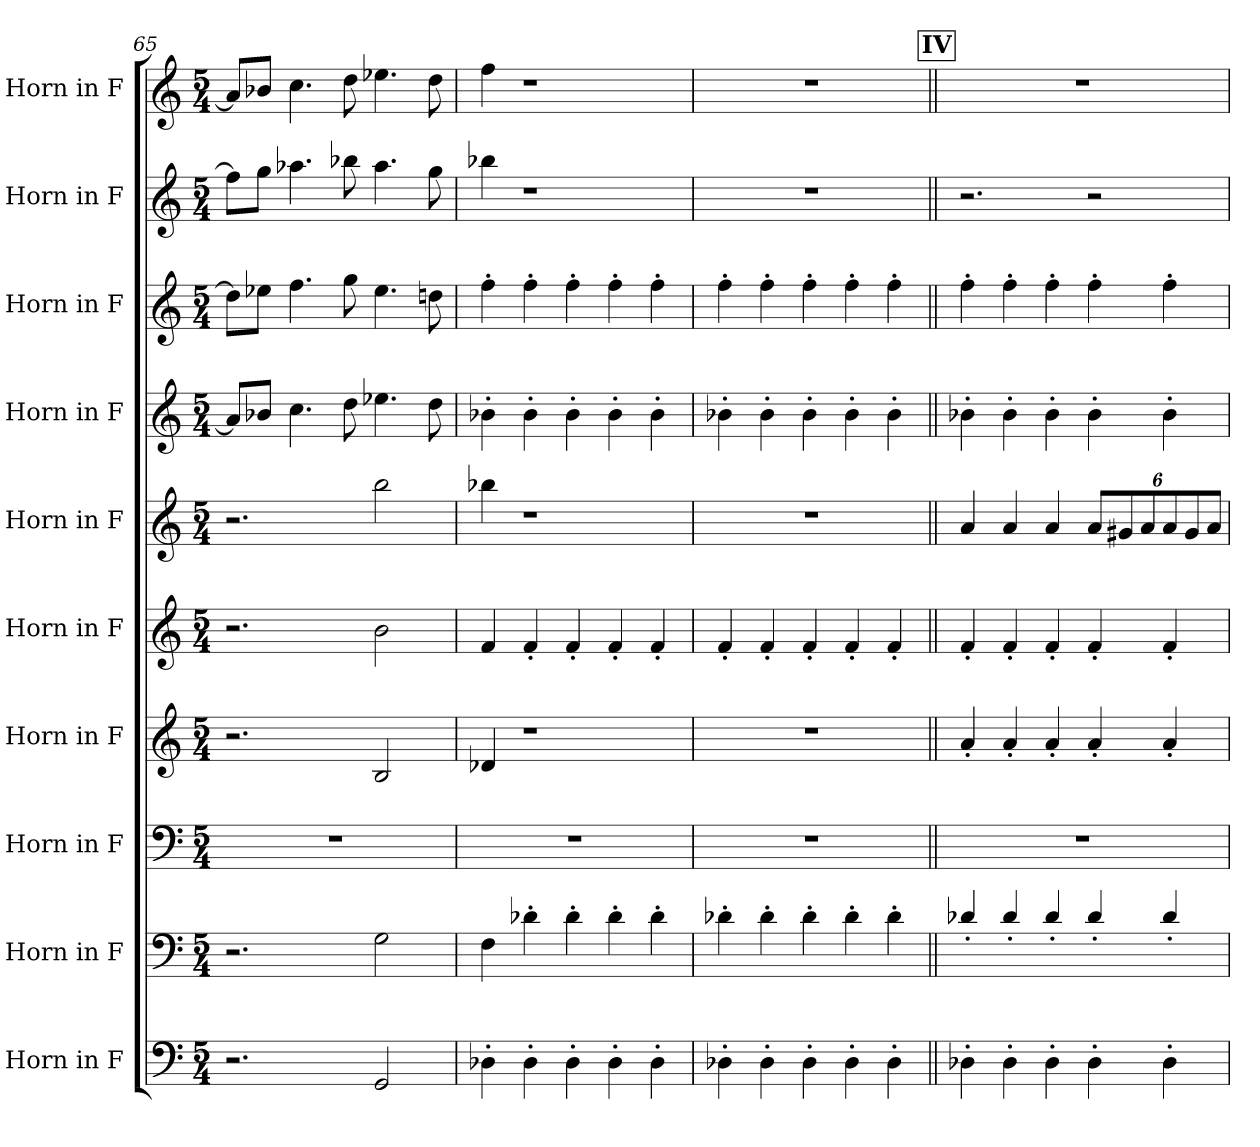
**kern	**kern	**kern	**kern	**kern	**kern	**kern	**kern	**kern	**kern
*part10	*part9	*part8	*part7	*part6	*part5	*part4	*part3	*part2	*part1
*staff10	*staff9	*staff8	*staff7	*staff6	*staff5	*staff4	*staff3	*staff2	*staff1
*I"Horn in F	*I"Horn in F	*I"Horn in F	*I"Horn in F	*I"Horn in F	*I"Horn in F	*I"Horn in F	*I"Horn in F	*I"Horn in F	*I"Horn in F
*clefF4	*clefF4	*clefF4	*clefG2	*clefG2	*clefG2	*clefG2	*clefG2	*clefG2	*clefG2
*ITrd4c7	*ITrd4c7	*ITrd4c7	*ITrd4c7	*ITrd4c7	*ITrd4c7	*ITrd4c7	*ITrd4c7	*ITrd4c7	*ITrd4c7
*k[b-]	*k[b-]	*k[b-]	*k[b-]	*k[b-]	*k[b-]	*k[b-]	*k[b-]	*k[b-]	*k[b-]
*M5/4	*M5/4	*M5/4	*M5/4	*M5/4	*M5/4	*M5/4	*M5/4	*M5/4	*M5/4
=65	=65	=65	=65	=65	=65	=65	=65	=65	=65
2.r	2.r	4%5r	2.r	2.r	2.r	8d-/L]	8g-\L]	8b-\L]	8d-/L]
.	.	.	.	.	.	8e-X/J	8a-X\J	8cc\J	8e-X/J
.	.	.	.	.	.	4.f\	4.b-\	4.dd-X\	4.f\
.	.	.	.	.	.	8g\	8cc\	8ee-X\	8g\
2CC/	2C\	.	2E/	2e\	2ee\	4.a-X\	4.a-\	4.dd-\	4.a-X\
.	.	.	.	.	.	8g\	8gn\	8cc\	8g\
=66	=66	=66	=66	=66	=66	=66	=66	=66	=66
4GG-X'\	4BB-\	4%5r	4G-X/	4B-/	4ee-X\	4e-X'\	4b-'\	4ee-X\	4b-\
4GG-'\	4G-X'\	.	1r	4B-'/	1r	4e-'\	4b-'\	1r	1r
4GG-'\	4G-'\	.	.	4B-'/	.	4e-'\	4b-'\	.	.
4GG-'\	4G-'\	.	.	4B-'/	.	4e-'\	4b-'\	.	.
4GG-'\	4G-'\	.	.	4B-'/	.	4e-'\	4b-'\	.	.
=67	=67	=67	=67	=67	=67	=67	=67	=67	=67
4GG-X'\	4G-X'\	4%5r	4%5r	4B-'/	4%5r	4e-X'\	4b-'\	4%5r	4%5r
4GG-'\	4G-'\	.	.	4B-'/	.	4e-'\	4b-'\	.	.
4GG-'\	4G-'\	.	.	4B-'/	.	4e-'\	4b-'\	.	.
4GG-'\	4G-'\	.	.	4B-'/	.	4e-'\	4b-'\	.	.
4GG-'\	4G-'\	.	.	4B-'/	.	4e-'\	4b-'\	.	.
!!LO:REH:place=s1:a:B:fs=14:t=IV
=68||	=68||	=68||	=68||	=68||	=68||	=68||	=68||	=68||	=68||
4GG-X'\	4G-X'/	4%5r	4d'/	4B-'/	4d/	4e-X'\	4b-'\	2.r	4%5r
4GG-'\	4G-'/	.	4d'/	4B-'/	4d/	4e-'\	4b-'\	.	.
4GG-'\	4G-'/	.	4d'/	4B-'/	4d/	4e-'\	4b-'\	.	.
*	*	*	*	*	*Xbrackettup	*	*	*	*
4GG-'\	4G-'/	.	4d'/	4B-'/	12d/L	4e-'\	4b-'\	2r	.
.	.	.	.	.	12c#X/	.	.	.	.
.	.	.	.	.	12d/	.	.	.	.
4GG-'\	4G-'/	.	4d'/	4B-'/	12d/	4e-'\	4b-'\	.	.
.	.	.	.	.	12c#/	.	.	.	.
.	.	.	.	.	12d/J	.	.	.	.
=	=	=	=	=	=	=	=	=	=
*-	*-	*-	*-	*-	*-	*-	*-	*-	*-
